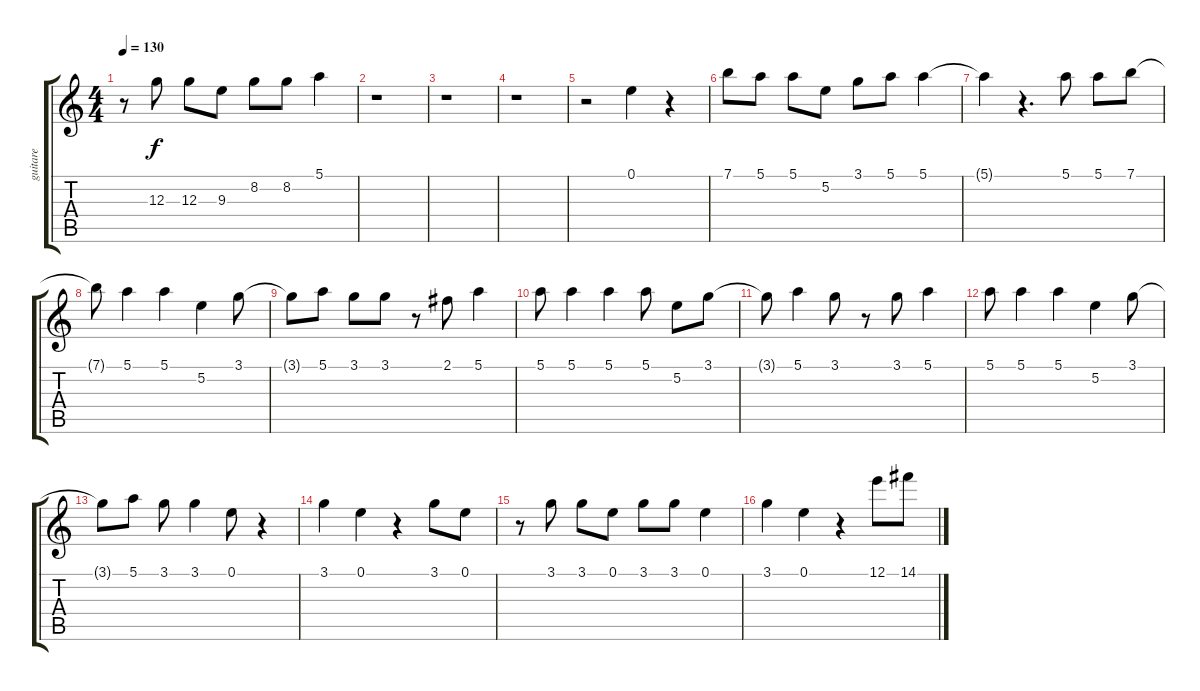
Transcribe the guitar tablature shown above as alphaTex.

\track ("guitare" "guitare") {instrument electricguitarclean}
\staff {score tabs}
\tuning (E4 B3 G3 D3 A2 E2) {hide}
\ts (4 4)
\tempo 130
\clef g2
\ks c
r.8{dy f} 12.3.8 12.3.8 9.3.8 8.2.8 8.2.8 5.1.4 |
r.1 |
r.1 |
r.1 |
r.2 0.1.4 r.4 |
7.1.8 5.1.8 5.1.8 5.2.8 3.1.8 5.1.8 5.1.4 |
5.1{t}.4 r.4{d} 5.1.8 5.1.8 7.1.8 |
7.1{t}.8 5.1.4 5.1.4 5.2.4 3.1.8 |
3.1{t}.8 5.1.8 3.1.8 3.1.8 r.8 2.1.8 5.1.4 |
5.1.8 5.1.4 5.1.4 5.1.8 5.2.8 3.1.8 |
3.1{t}.8 5.1.4 3.1.8 r.8 3.1.8 5.1.4 |
5.1.8 5.1.4 5.1.4 5.2.4 3.1.8 |
3.1{t}.8 5.1.8 3.1.8 3.1.4 0.1.8 r.4 |
3.1.4 0.1.4 r.4 3.1.8 0.1.8 |
r.8 3.1.8 3.1.8 0.1.8 3.1.8 3.1.8 0.1.4 |
3.1.4 0.1.4 r.4 12.1.8 14.1.8
